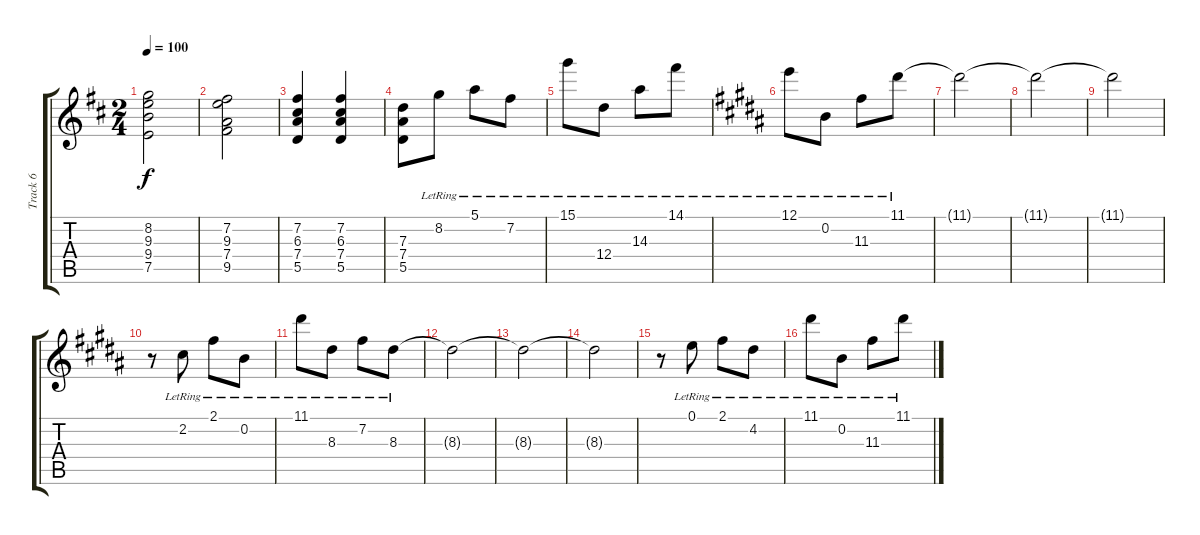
\track ("Track 6" "Track 6") {instrument acousticguitarnylon}
\staff {score tabs}
\tuning (E4 B3 G3 D3 A2 E2) {hide}
\ts (2 4)
\tempo 100
\clef g2
\ks d
(8.2 9.3 9.4 7.5).2{dy f} |
(7.2 9.3 7.4 9.5).2 |
(7.2 6.3 7.4 5.5).4 (7.2 6.3 7.4 5.5).4 |
(7.3 7.4 5.5).8 8.2{lr}.8 5.1{lr}.8 7.2{lr}.8 |
15.1{lr}.8 12.4{lr}.8 14.3{lr}.8 14.1{lr}.8 |
\ks b
12.1{lr}.8 0.2{lr}.8 11.3{lr}.8 11.1{lr}.8 |
11.1{t}.2 |
11.1{t}.2 |
11.1{t}.2 |
r.8 2.2{lr}.8 2.1{lr}.8 0.2{lr}.8 |
11.1{lr}.8 8.3{lr}.8 7.2{lr}.8 8.3{lr}.8 |
8.3{t}.2 |
8.3{t}.2 |
8.3{t}.2 |
r.8 0.1{lr}.8 2.1{lr}.8 4.2{lr}.8 |
11.1{lr}.8 0.2{lr}.8 11.3{lr}.8 11.1{lr}.8
